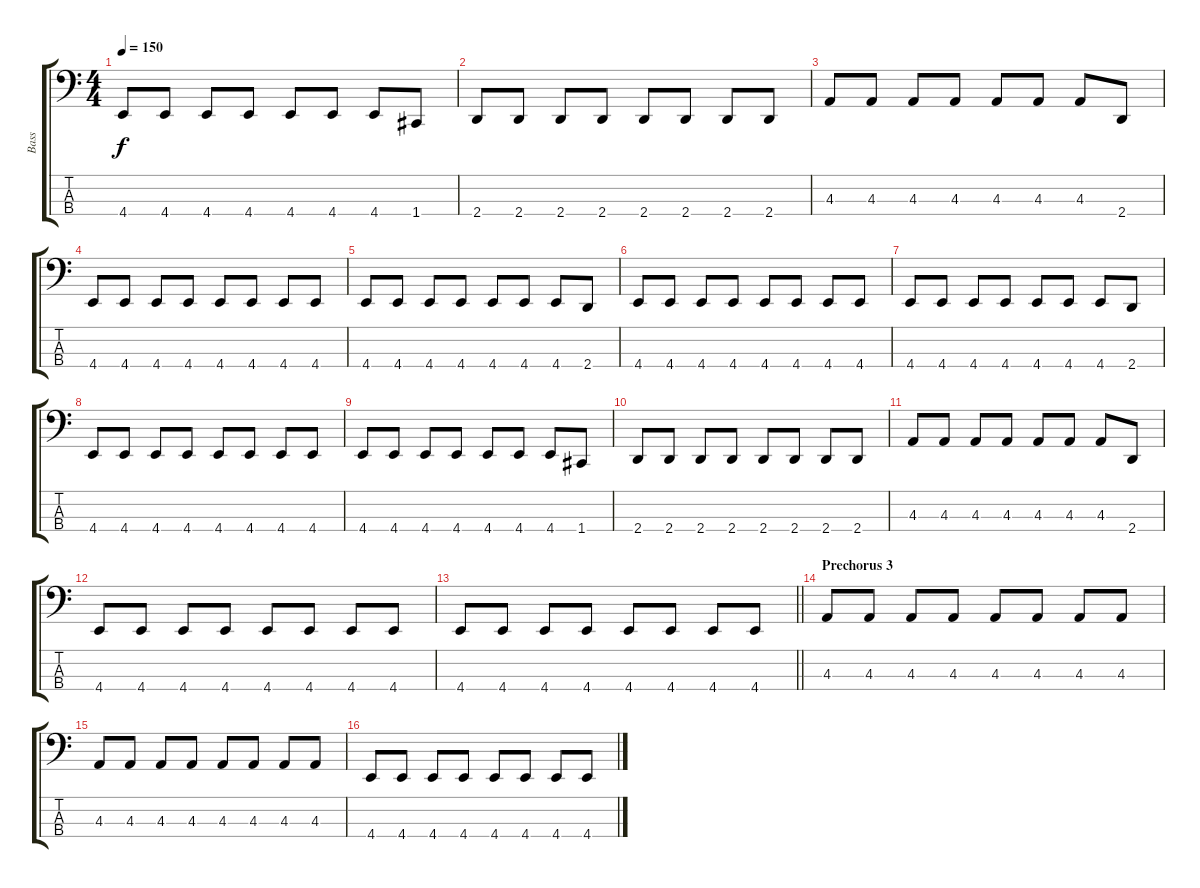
\track ("Bass" "Bass") {instrument electricbasspick}
\staff {score tabs}
\tuning (Eb2 Bb1 F1 C1) {hide}
\ts (4 4)
\tempo 150
\clef f4
\ks c
4.4.8{dy f} 4.4.8 4.4.8 4.4.8 4.4.8 4.4.8 4.4.8 1.4.8 |
2.4.8 2.4.8 2.4.8 2.4.8 2.4.8 2.4.8 2.4.8 2.4.8 |
4.3.8 4.3.8 4.3.8 4.3.8 4.3.8 4.3.8 4.3.8 2.4.8 |
4.4.8 4.4.8 4.4.8 4.4.8 4.4.8 4.4.8 4.4.8 4.4.8 |
4.4.8 4.4.8 4.4.8 4.4.8 4.4.8 4.4.8 4.4.8 2.4.8 |
4.4.8 4.4.8 4.4.8 4.4.8 4.4.8 4.4.8 4.4.8 4.4.8 |
4.4.8 4.4.8 4.4.8 4.4.8 4.4.8 4.4.8 4.4.8 2.4.8 |
4.4.8 4.4.8 4.4.8 4.4.8 4.4.8 4.4.8 4.4.8 4.4.8 |
4.4.8 4.4.8 4.4.8 4.4.8 4.4.8 4.4.8 4.4.8 1.4.8 |
2.4.8 2.4.8 2.4.8 2.4.8 2.4.8 2.4.8 2.4.8 2.4.8 |
4.3.8 4.3.8 4.3.8 4.3.8 4.3.8 4.3.8 4.3.8 2.4.8 |
4.4.8 4.4.8 4.4.8 4.4.8 4.4.8 4.4.8 4.4.8 4.4.8 |
\barLineRight lightlight
4.4.8 4.4.8 4.4.8 4.4.8 4.4.8 4.4.8 4.4.8 4.4.8 |
\section ("" "Prechorus 3")
4.3.8 4.3.8 4.3.8 4.3.8 4.3.8 4.3.8 4.3.8 4.3.8 |
4.3.8 4.3.8 4.3.8 4.3.8 4.3.8 4.3.8 4.3.8 4.3.8 |
4.4.8 4.4.8 4.4.8 4.4.8 4.4.8 4.4.8 4.4.8 4.4.8
